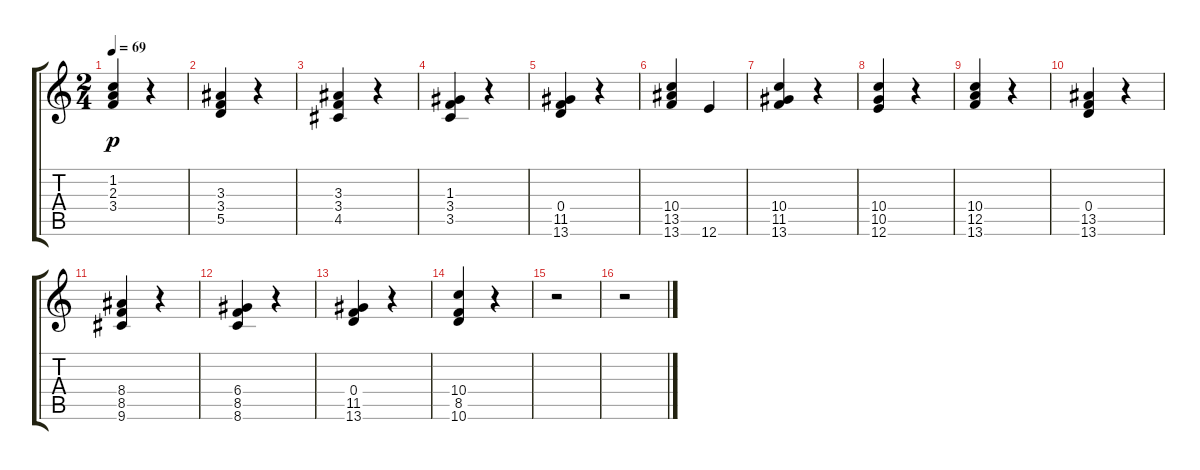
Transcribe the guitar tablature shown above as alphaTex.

\track "" {instrument acousticguitarnylon}
\staff {score tabs}
\tuning (E4 B3 G3 D3 A2 E2) {hide}
\ts (2 4)
\tempo 69
\clef g2
\ks c
(1.2 2.3 3.4).4{dy p} r.4 |
(3.3 3.4 5.5).4 r.4 |
(3.3 3.4 4.5).4 r.4 |
(1.3 3.4 3.5).4 r.4 |
(0.4 11.5 13.6).4 r.4 |
(10.4 13.5 13.6).4 12.6.4 |
(10.4 11.5 13.6).4 r.4 |
(10.4 10.5 12.6).4 r.4 |
(10.4 12.5 13.6).4 r.4 |
(0.4 13.5 13.6).4 r.4 |
(8.4 8.5 9.6).4 r.4 |
(6.4 8.5 8.6).4 r.4 |
(0.4 11.5 13.6).4 r.4 |
(10.4 8.5 10.6).4 r.4 |
r.2 |
r.2
